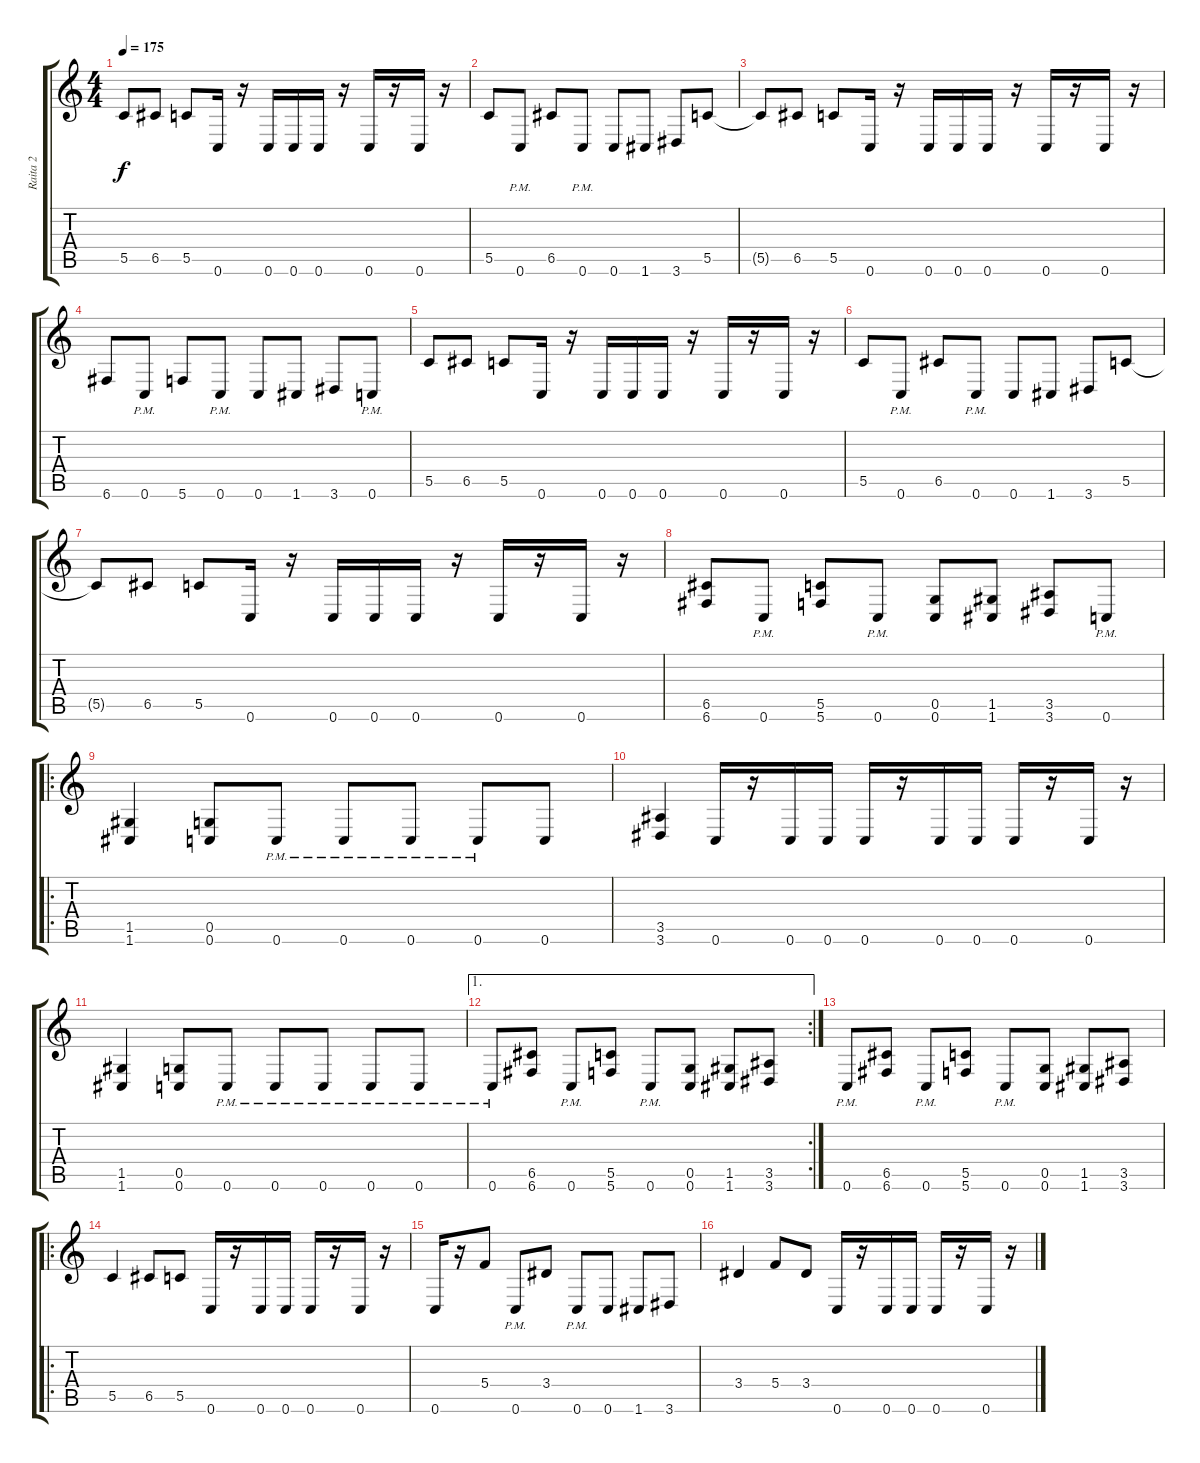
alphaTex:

\track ("Raita 2" "Raita 2") {instrument distortionguitar}
\staff {score tabs}
\tuning (E4 C4 G3 C3 G2 C2) {hide}
\ts (4 4)
\tempo 175
\clef g2
\ks c
5.5.8{dy f} 6.5.8 5.5.8 0.6.16 r.16 0.6.16 0.6.16 0.6.16 r.16 0.6.16 r.16 0.6.16 r.16 |
5.5.8 0.6{pm}.8 6.5.8 0.6{pm}.8 0.6.8 1.6.8 3.6.8 5.5.8 |
5.5{t}.8 6.5.8 5.5.8 0.6.16 r.16 0.6.16 0.6.16 0.6.16 r.16 0.6.16 r.16 0.6.16 r.16 |
6.6.8 0.6{pm}.8 5.6.8 0.6{pm}.8 0.6.8 1.6.8 3.6.8 0.6{pm}.8 |
5.5.8 6.5.8 5.5.8 0.6.16 r.16 0.6.16 0.6.16 0.6.16 r.16 0.6.16 r.16 0.6.16 r.16 |
5.5.8 0.6{pm}.8 6.5.8 0.6{pm}.8 0.6.8 1.6.8 3.6.8 5.5.8 |
5.5{t}.8 6.5.8 5.5.8 0.6.16 r.16 0.6.16 0.6.16 0.6.16 r.16 0.6.16 r.16 0.6.16 r.16 |
(6.5 6.6).8 0.6{pm}.8 (5.5 5.6).8 0.6{pm}.8 (0.5 0.6).8 (1.5 1.6).8 (3.5 3.6).8 0.6{pm}.8 |
\ro
(1.5 1.6).4 (0.5 0.6).8 0.6{pm}.8 0.6{pm}.8 0.6{pm}.8 0.6{pm}.8 0.6.8 |
(3.5 3.6).4 0.6.16 r.16 0.6.16 0.6.16 0.6.16 r.16 0.6.16 0.6.16 0.6.16 r.16 0.6.16 r.16 |
(1.5 1.6).4 (0.5 0.6).8 0.6{pm}.8 0.6{pm}.8 0.6{pm}.8 0.6{pm}.8 0.6{pm}.8 |
\ae 1
\rc 2
0.6{pm}.8 (6.5 6.6).8 0.6{pm}.8 (5.5 5.6).8 0.6{pm}.8 (0.5 0.6).8 (1.5 1.6).8 (3.5 3.6).8 |
0.6{pm}.8 (6.5 6.6).8 0.6{pm}.8 (5.5 5.6).8 0.6{pm}.8 (0.5 0.6).8 (1.5 1.6).8 (3.5 3.6).8 |
\ro
5.5.4 6.5.8 5.5.8 0.6.16 r.16 0.6.16 0.6.16 0.6.16 r.16 0.6.16 r.16 |
0.6.16 r.16 5.4.8 0.6{pm}.8 3.4.8 0.6{pm}.8 0.6.8 1.6.8 3.6.8 |
3.4.4 5.4.8 3.4.8 0.6.16 r.16 0.6.16 0.6.16 0.6.16 r.16 0.6.16 r.16
